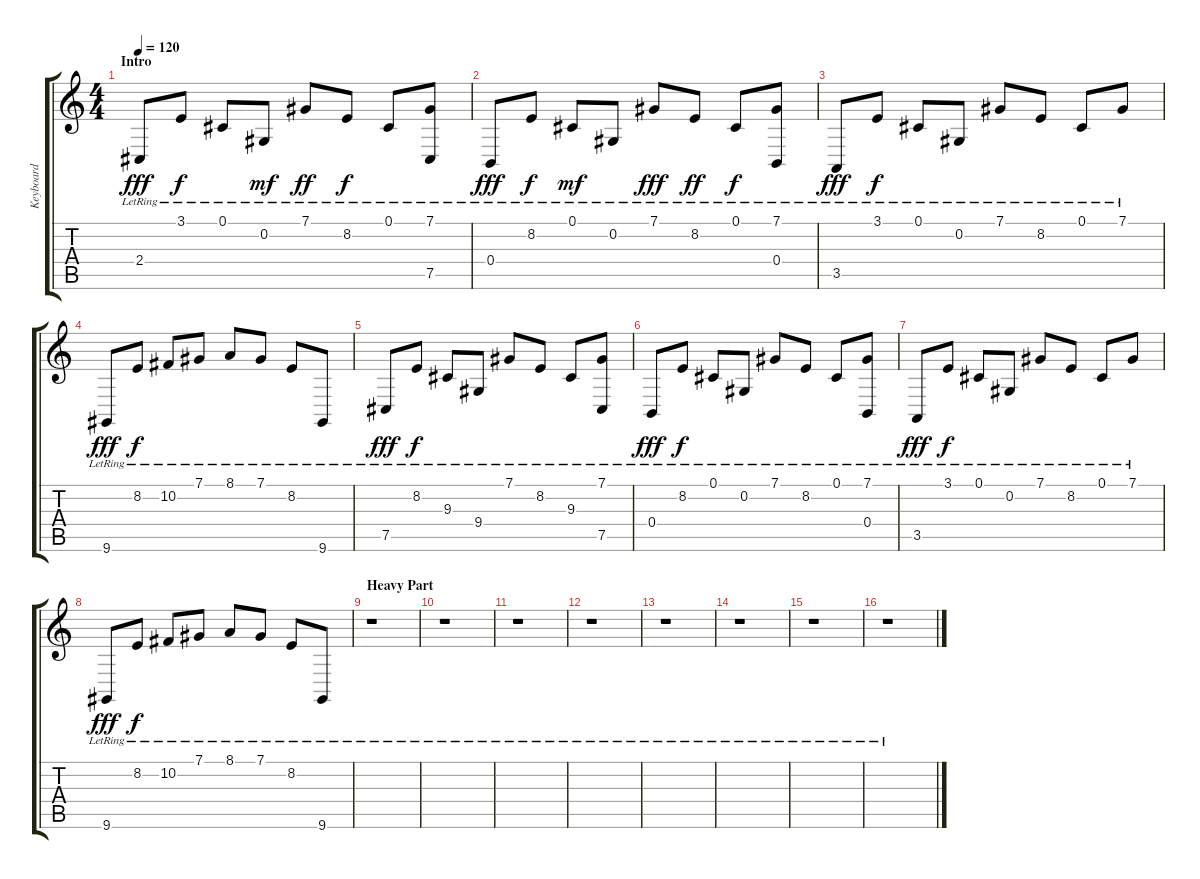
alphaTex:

\track ("Keyboard" "Keyboard") {instrument brightacousticpiano}
\staff {score tabs}
\tuning (Db4 Ab3 E3 B2 Gb2 B1) {hide}
\ts (4 4)
\section ("" "Intro")
\tempo 120
\clef g2
\ks c
2.4{lr}.8{dy fff instrument brightacousticpiano} 3.1{lr}.8{dy f} 0.1{lr}.8 0.2{lr}.8{dy mf} 7.1{lr}.8{dy ff} 8.2{lr}.8{dy f} 0.1{lr}.8 (7.1{lr} 7.5{lr}).8 |
0.4{lr}.8{dy fff} 8.2{lr}.8{dy f} 0.1{lr}.8{dy mf} 0.2{lr}.8 7.1{lr}.8{dy fff} 8.2{lr}.8{dy ff} 0.1{lr}.8{dy f} (7.1{lr} 0.4{lr}).8 |
3.5{lr}.8{dy fff} 3.1{lr}.8{dy f} 0.1{lr}.8 0.2{lr}.8 7.1{lr}.8 8.2{lr}.8 0.1{lr}.8 7.1{lr}.8 |
9.6{lr}.8{dy fff} 8.2{lr}.8{dy f} 10.2{lr}.8 7.1{lr}.8 8.1{lr}.8 7.1{lr}.8 8.2{lr}.8 9.6{lr}.8 |
7.5{lr}.8{dy fff} 8.2{lr}.8{dy f} 9.3{lr}.8 9.4{lr}.8 7.1{lr}.8 8.2{lr}.8 9.3{lr}.8 (7.1{lr} 7.5{lr}).8 |
0.4{lr}.8{dy fff} 8.2{lr}.8{dy f} 0.1{lr}.8 0.2{lr}.8 7.1{lr}.8 8.2{lr}.8 0.1{lr}.8 (7.1{lr} 0.4{lr}).8 |
3.5{lr}.8{dy fff} 3.1{lr}.8{dy f} 0.1{lr}.8 0.2{lr}.8 7.1{lr}.8 8.2{lr}.8 0.1{lr}.8 7.1{lr}.8 |
9.6{lr}.8{dy fff} 8.2{lr}.8{dy f} 10.2{lr}.8 7.1{lr}.8 8.1{lr}.8 7.1{lr}.8 8.2{lr}.8 9.6{lr}.8 |
\section ("" "Heavy Part")
r.1 |
r.1 |
r.1 |
r.1 |
r.1 |
r.1 |
r.1 |
r.1
